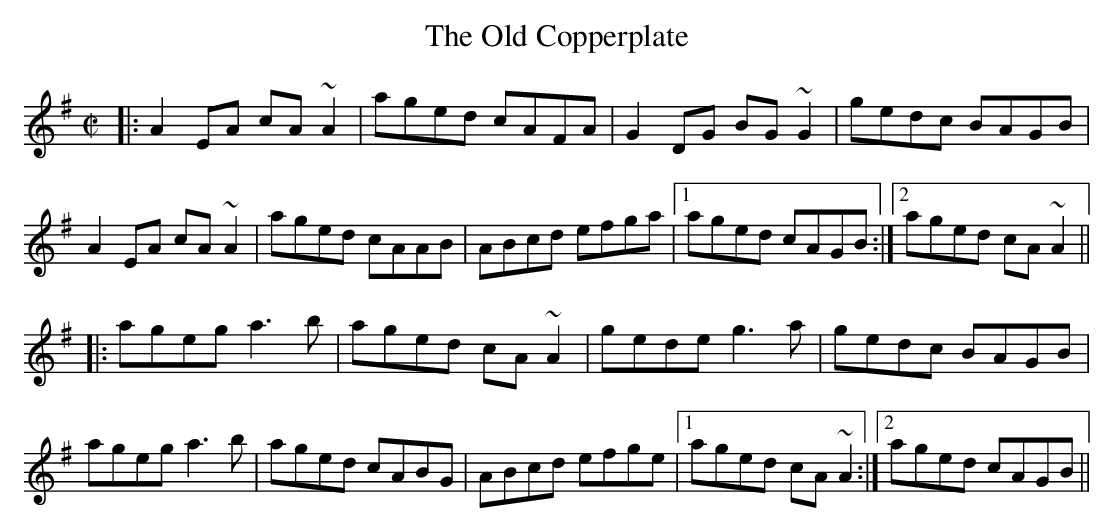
X:1
T:Old Copperplate, The
M:C|
K:Ador
|:A2EA cA~A2|aged cAFA|G2DG BG~G2|gedc BAGB|
A2EA cA~A2|aged cAAB|ABcd efga|1 aged cAGB:|2 aged cA~A2||
|:ageg a3b|aged cA~A2|gede g3a|gedc BAGB|
ageg a3b|aged cABG|ABcd efge|1 aged cA~A2:|2 aged cAGB||
